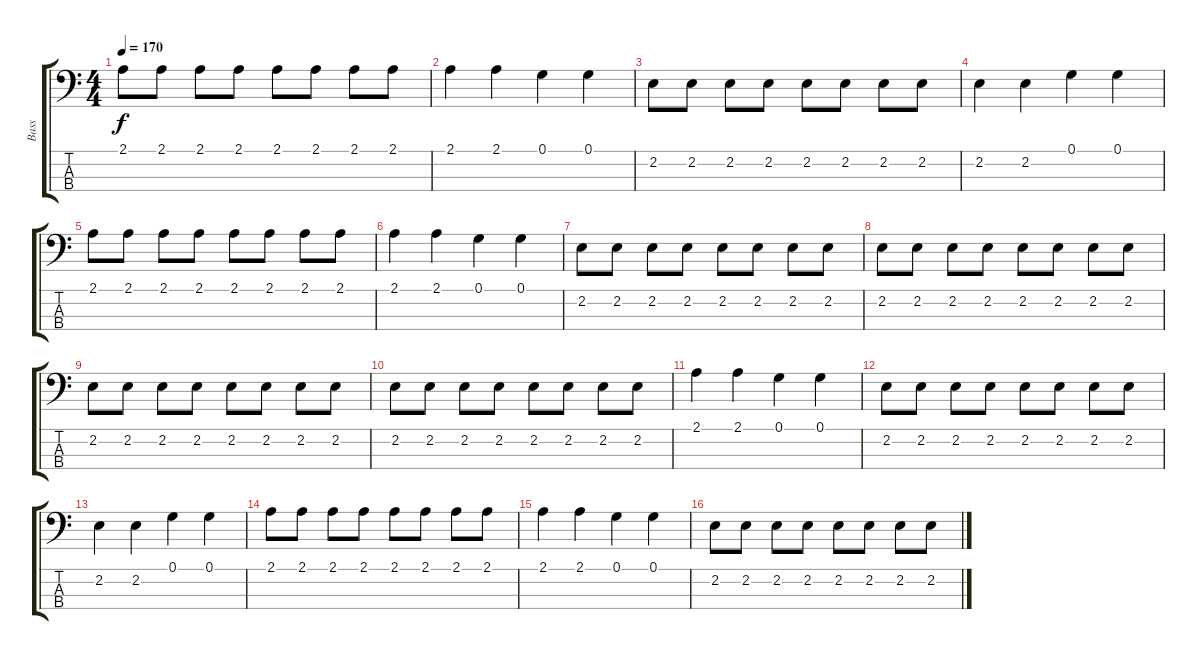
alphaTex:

\track ("Bass" "Bass") {instrument electricbassfinger}
\staff {score tabs}
\tuning (G2 D2 A1 E1) {hide}
\ts (4 4)
\tempo 170
\clef f4
\ks c
2.1.8{dy f} 2.1.8 2.1.8 2.1.8 2.1.8 2.1.8 2.1.8 2.1.8 |
2.1.4 2.1.4 0.1.4 0.1.4 |
2.2.8 2.2.8 2.2.8 2.2.8 2.2.8 2.2.8 2.2.8 2.2.8 |
2.2.4 2.2.4 0.1.4 0.1.4 |
2.1.8 2.1.8 2.1.8 2.1.8 2.1.8 2.1.8 2.1.8 2.1.8 |
2.1.4 2.1.4 0.1.4 0.1.4 |
2.2.8 2.2.8 2.2.8 2.2.8 2.2.8 2.2.8 2.2.8 2.2.8 |
2.2.8 2.2.8 2.2.8 2.2.8 2.2.8 2.2.8 2.2.8 2.2.8 |
2.2.8 2.2.8 2.2.8 2.2.8 2.2.8 2.2.8 2.2.8 2.2.8 |
2.2.8 2.2.8 2.2.8 2.2.8 2.2.8 2.2.8 2.2.8 2.2.8 |
2.1.4 2.1.4 0.1.4 0.1.4 |
2.2.8 2.2.8 2.2.8 2.2.8 2.2.8 2.2.8 2.2.8 2.2.8 |
2.2.4 2.2.4 0.1.4 0.1.4 |
2.1.8 2.1.8 2.1.8 2.1.8 2.1.8 2.1.8 2.1.8 2.1.8 |
2.1.4 2.1.4 0.1.4 0.1.4 |
2.2.8 2.2.8 2.2.8 2.2.8 2.2.8 2.2.8 2.2.8 2.2.8
